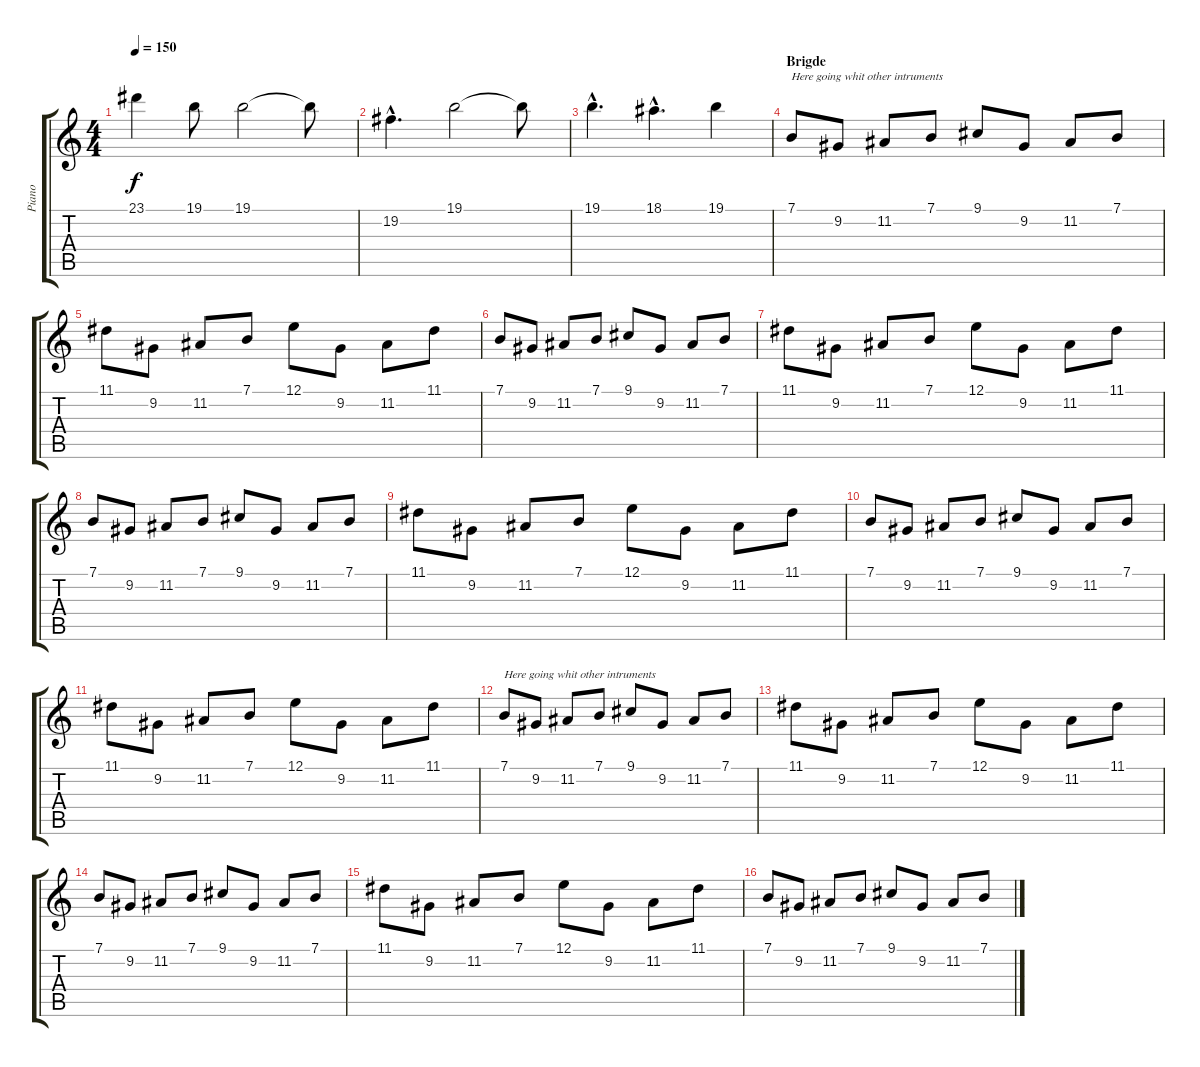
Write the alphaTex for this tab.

\track ("Piano" "Piano") {instrument lead2sawtooth}
\staff {score tabs}
\tuning (E4 B3 G3 D3 A2 E2) {hide}
\ts (4 4)
\tempo 150
\clef g2
\ks c
23.1.4{dy f} 19.1.8 19.1.2 19.1{t}.8 |
19.2{hac}.4{d} 19.1.2 19.1{t}.8 |
19.1{hac}.4{d} 18.1{hac}.4{d} 19.1.4 |
\section ("" "Brigde")
7.1.8{txt "Here going whit other intruments"} 9.2.8 11.2.8 7.1.8 9.1.8 9.2.8 11.2.8 7.1.8 |
11.1.8 9.2.8 11.2.8 7.1.8 12.1.8 9.2.8 11.2.8 11.1.8 |
7.1.8 9.2.8 11.2.8 7.1.8 9.1.8 9.2.8 11.2.8 7.1.8 |
11.1.8 9.2.8 11.2.8 7.1.8 12.1.8 9.2.8 11.2.8 11.1.8 |
7.1.8 9.2.8 11.2.8 7.1.8 9.1.8 9.2.8 11.2.8 7.1.8 |
11.1.8 9.2.8 11.2.8 7.1.8 12.1.8 9.2.8 11.2.8 11.1.8 |
7.1.8 9.2.8 11.2.8 7.1.8 9.1.8 9.2.8 11.2.8 7.1.8 |
11.1.8 9.2.8 11.2.8 7.1.8 12.1.8 9.2.8 11.2.8 11.1.8 |
7.1.8{txt "Here going whit other intruments"} 9.2.8 11.2.8 7.1.8 9.1.8 9.2.8 11.2.8 7.1.8 |
11.1.8 9.2.8 11.2.8 7.1.8 12.1.8 9.2.8 11.2.8 11.1.8 |
7.1.8 9.2.8 11.2.8 7.1.8 9.1.8 9.2.8 11.2.8 7.1.8 |
11.1.8 9.2.8 11.2.8 7.1.8 12.1.8 9.2.8 11.2.8 11.1.8 |
7.1.8 9.2.8 11.2.8 7.1.8 9.1.8 9.2.8 11.2.8 7.1.8
